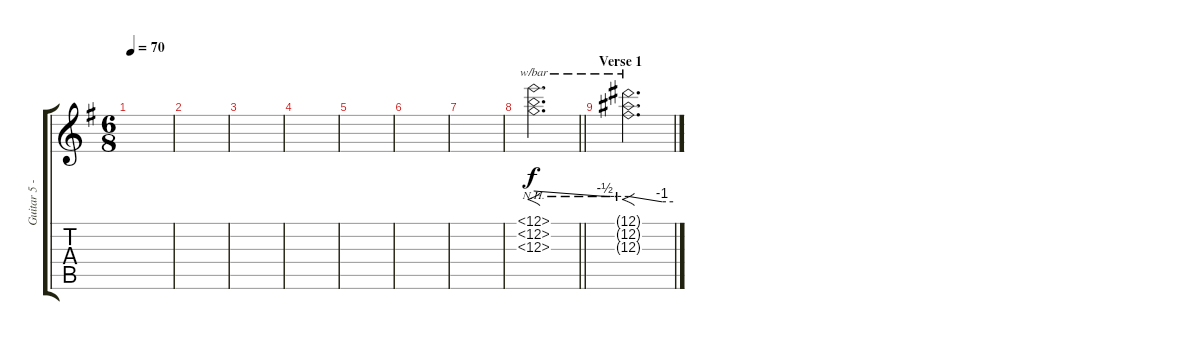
\track ("Guitar 5 - Overd" "Guitar 5 -") {instrument electricguitarclean}
\staff {score tabs}
\tuning (E4 B3 G3 D3 A2 E2) {hide}
\ts (6 8)
\tempo 70
\clef g2
\ks g
|
|
|
|
|
|
|
\barLineRight lightlight
(12.1{nh} 12.2{nh} 12.3{nh}).2{f d tbe (custom default 0 0 45 -2 60 -2)} |
\section ("" "Verse 1")
(12.1{nh t} 12.2{nh t} 12.3{nh t}).2{f d tbe (custom default 0 -2 45 -4 60 -4)}
